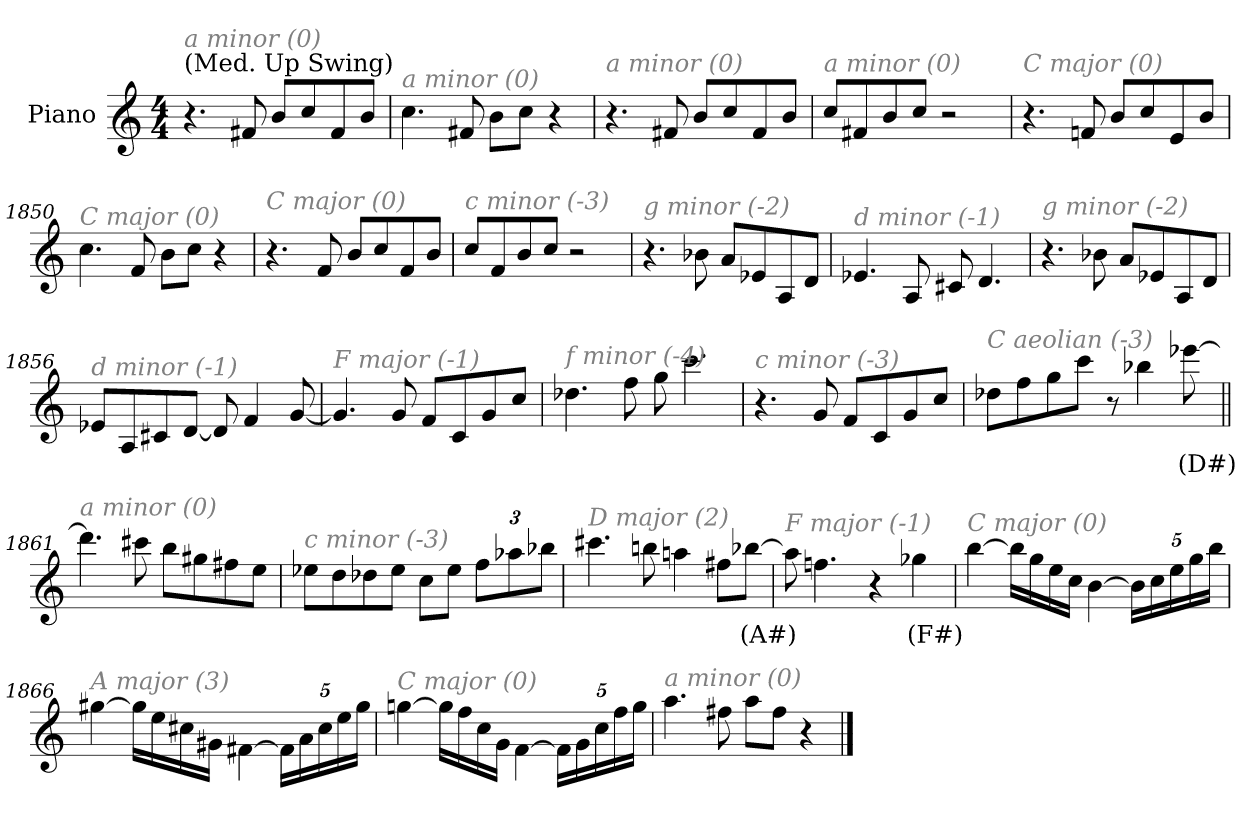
**kern	**text
*part1	*part1
*staff1	*staff1
*I"Piano	*
*I'Pno.	*
*clefG2	*
*k[]	*
*M4/4	*
=1	=1
!LO:TX:a:t=(Med. Up Swing)	!
!LO:TX:i:color=#808080:t=a minor (0)	!
4.r	.
8f#X/	.
8b/L	.
8cc/	.
8f#/	.
8b/J	.
=1846	=1846
!LO:TX:i:color=#808080:t=a minor (0)	!
4.cc\	.
8f#X/	.
8b\L	.
8cc\J	.
4r	.
=1847	=1847
!LO:TX:i:color=#808080:t=a minor (0)	!
4.r	.
8f#X/	.
8b/L	.
8cc/	.
8f#/	.
8b/J	.
=1848	=1848
!LO:TX:i:color=#808080:t=a minor (0)	!
8cc/L	.
8f#X/	.
8b/	.
8cc/J	.
2r	.
!!LO:LB:g=z
=1849	=1849
!LO:TX:i:color=#808080:t=C major (0)	!
4.r	.
8fn/	.
8b/L	.
8cc/	.
8e/	.
8b/J	.
=1850	=1850
!LO:TX:i:color=#808080:t=C major (0)	!
4.cc\	.
8f/	.
8b\L	.
8cc\J	.
4r	.
=1851	=1851
!LO:TX:i:color=#808080:t=C major (0)	!
4.r	.
8f/	.
8b/L	.
8cc/	.
8f/	.
8b/J	.
=1852	=1852
!LO:TX:i:color=#808080:t=c minor (-3)	!
8cc/L	.
8f/	.
8b/	.
8cc/J	.
2r	.
!!LO:LB:g=z
=1853	=1853
!LO:TX:i:color=#808080:t=g minor (-2)	!
4.r	.
8b-X\	.
8a/L	.
8e-X/	.
8A/	.
8d/J	.
=1854	=1854
!LO:TX:i:color=#808080:t=d minor (-1)	!
4.e-X/	.
8A/	.
8c#X/	.
4.d/	.
=1855	=1855
!LO:TX:i:color=#808080:t=g minor (-2)	!
4.r	.
8b-X\	.
8a/L	.
8e-X/	.
8A/	.
8d/J	.
=1856	=1856
!LO:TX:i:color=#808080:t=d minor (-1)	!
8e-X/L	.
8A/	.
8c#X/	.
[8d/J	.
8d/]	.
4f/	.
[8g/	.
!!LO:LB:g=z
=1857	=1857
!LO:TX:i:color=#808080:t=F major (-1)	!
4.g/]	.
8g/	.
8f/L	.
8c/	.
8g/	.
8cc/J	.
=1858	=1858
!LO:TX:i:color=#808080:t=f minor (-4)	!
4.dd-X\	.
8ff\	.
8gg\	.
4.ccc\	.
=1859	=1859
!LO:TX:i:color=#808080:t=c minor (-3)	!
4.r	.
8g/	.
8f/L	.
8c/	.
8g/	.
8cc/J	.
=1860	=1860
!LO:TX:i:color=#808080:t=C aeolian (-3)	!
8dd-X\L	.
8ff\	.
8gg\	.
8ccc\J	.
8r	.
4bb-X\	.
[8eee-Xi\	(D#)
!!LO:LB:g=z
=1861||	=1861||
!LO:TX:i:color=#808080:t=a minor (0)	!
4.ddd#\]	.
8ccc#X\	.
8bb\L	.
8gg#X\	.
8ff#X\	.
8ee\J	.
=1862	=1862
!LO:TX:i:color=#808080:t=c minor (-3)	!
8ee-X\L	.
8dd\	.
8dd-X\	.
8ee-\J	.
8cc\L	.
8ee-\J	.
*Xbrackettup	*
12ff\L	.
12aa-X\	.
12bb-X\J	.
=1863	=1863
!LO:TX:i:color=#808080:t=D major (2)	!
4.ccc#X\	.
8bbn\	.
4aan\	.
8ff#X\L	.
[8bb-Xi\J	(A#)
=1864	=1864
!LO:TX:i:color=#808080:t=F major (-1)	!
8aa#\]	.
4.ffn\	.
4r	.
4gg-Xi\	(F#)
!!LO:LB:g=z
=1865	=1865
!LO:TX:i:color=#808080:t=C major (0)	!
[4bb\	.
16bb\LL]	.
16gg\	.
16ee\	.
16cc\JJ	.
[4b\	.
20b\LL]	.
20cc\	.
20ee\	.
20gg\	.
20bb\JJ	.
=1866	=1866
!LO:TX:i:color=#808080:t=A major (3)	!
[4gg#X\	.
16gg#\LL]	.
16ee\	.
16cc#X\	.
16g#X\JJ	.
[4f#X\	.
20f#\LL]	.
20a\	.
20cc#\	.
20ee\	.
20gg#\JJ	.
=1867	=1867
!LO:TX:i:color=#808080:t=C major (0)	!
[4ggn\	.
16gg\LL]	.
16ff\	.
16cc\	.
16g\JJ	.
[4f\	.
20f\LL]	.
20g\	.
20cc\	.
20ff\	.
20gg\JJ	.
!!LO:LB:g=z
=1868	=1868
!LO:TX:i:color=#808080:t=a minor (0)	!
4.aa\	.
8ff#X\	.
8aa\L	.
8ff#\J	.
4r	.
==	==
*-	*-
